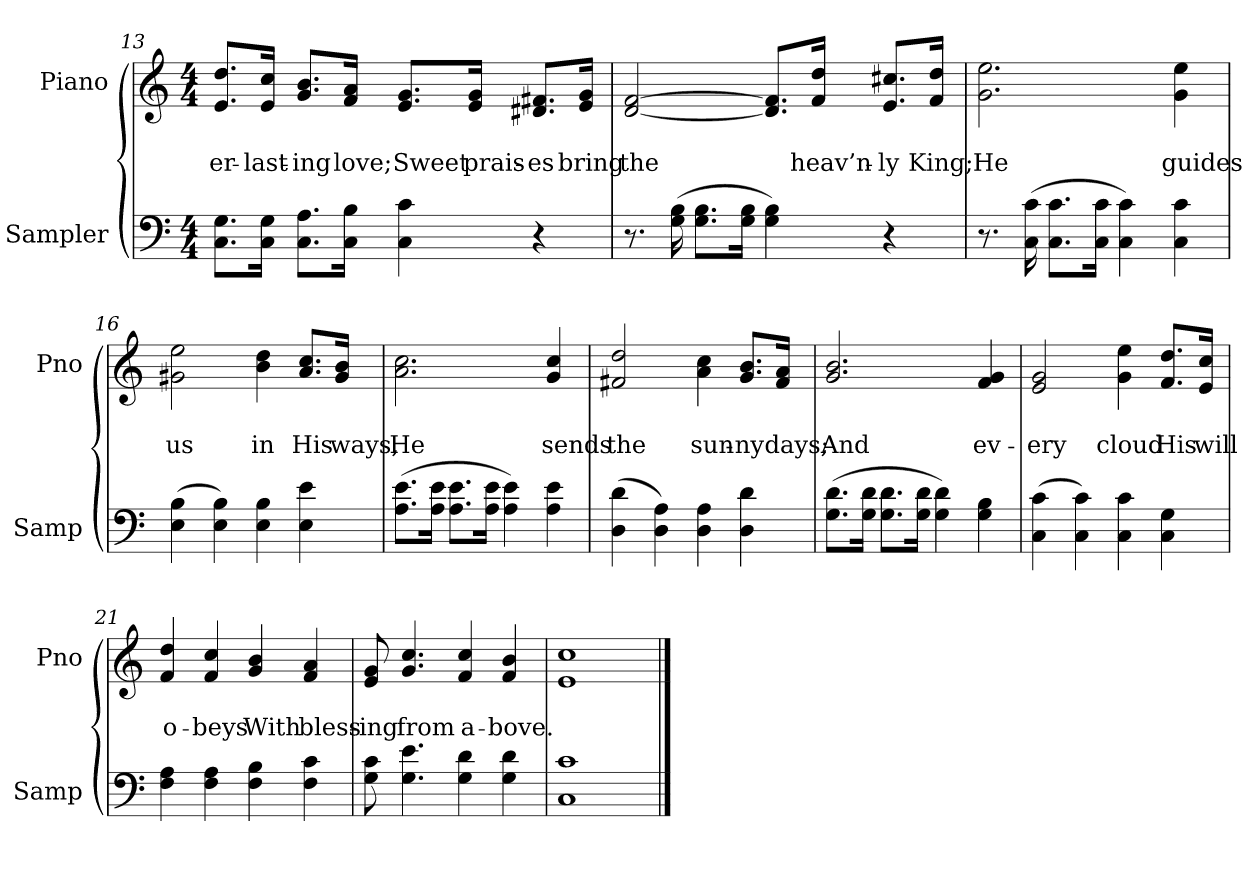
**kern	**kern	**text	**text
*part2	*part1	*part1	*part1
*staff2	*staff1	*staff1	*staff1
*I"Sampler	*I"Piano	*	*
*I'Samp	*I'Pno	*	*
*clefF4	*clefG2	*	*
*M4/4	*M4/4	*	*
=13	=13	=13	=13
8.C\ 8.G\L	8.e/ 8.dd/L	.	-er-
16C\ 16G\Jk	16e/ 16cc/Jk	.	-last-
8.C\ 8.A\L	8.g/ 8.b/L	.	-ing
16C\ 16B\Jk	16f/ 16a/Jk	.	love;
4C 4c	8.e/ 8.g/L	.	Sweet
.	16e/ 16g/Jk	.	prais-
4r	8.d#X/ 8.f#X/L	.	-es
.	16e/ 16g/Jk	.	bring
=14	=14	=14	=14
8.r	[2d [2f	.	the
(16G\ 16B\	.	.	.
8.G\ 8.B\L	.	.	.
16G\ 16B\Jk	.	.	.
4G 4B)	8.d]/ 8.f]/L	.	.
.	16f/ 16dd/Jk	.	heav’n-
4r	8.e/ 8.cc#X/L	.	-ly
.	16f/ 16dd/Jk	.	King;
=15	=15	=15	=15
8.r	2.g 2.ee	.	He
(16C\ 16c\	.	.	.
8.C\ 8.c\L	.	.	.
16C\ 16c\Jk	.	.	.
4C 4c)	.	.	.
4C 4c	4g 4ee	.	guides
=16	=16	=16	=16
(4E 4B	2g#X 2ee	.	us
4E 4B)	.	.	.
4E 4B	4b 4dd	.	in
4E 4e	8.a/ 8.cc/L	.	His
.	16g#/ 16b/Jk	.	ways,
=17	=17	=17	=17
(8.A\ 8.e\L	2.a 2.cc	.	He
16A\ 16e\Jk	.	.	.
8.A\ 8.e\L	.	.	.
16A\ 16e\Jk	.	.	.
4A 4e)	.	.	.
4A 4e	4g 4cc	.	sends
=18	=18	=18	=18
(4D 4d	2f#X 2dd	.	the
4D 4A)	.	.	.
4D 4A	4a 4cc	.	sun-
4D 4d	8.g/ 8.b/L	.	-ny
.	16f#/ 16a/Jk	.	days;
=19	=19	=19	=19
(8.G\ 8.d\L	2.g 2.b	.	And
16G\ 16d\Jk	.	.	.
8.G\ 8.d\L	.	.	.
16G\ 16d\Jk	.	.	.
4G 4d)	.	.	.
4G 4B	4f 4g	.	ev-
=20	=20	=20	=20
(4C 4c	2e 2g	.	-ery
4C 4c)	.	.	.
4C 4c	4g 4ee	.	cloud
4C 4G	8.f/ 8.dd/L	.	His
.	16e/ 16cc/Jk	.	will
=21	=21	=21	=21
4F 4A	4f 4dd	.	o-
4F 4A	4f 4cc	.	-beys
4F 4B	4g 4b	.	With
4F 4c	4f 4a	.	bless-
=22	=22	=22	=22
8G 8c	8e 8g	.	-ing
4.G 4.e	4.g 4.cc	.	from
4G 4d	4f 4cc	.	a-
4G 4d	4f 4b	.	-bove.
=23	=23	=23	=23
1C 1c	1e 1cc	.	.
==	==	==	==
*-	*-	*-	*-
